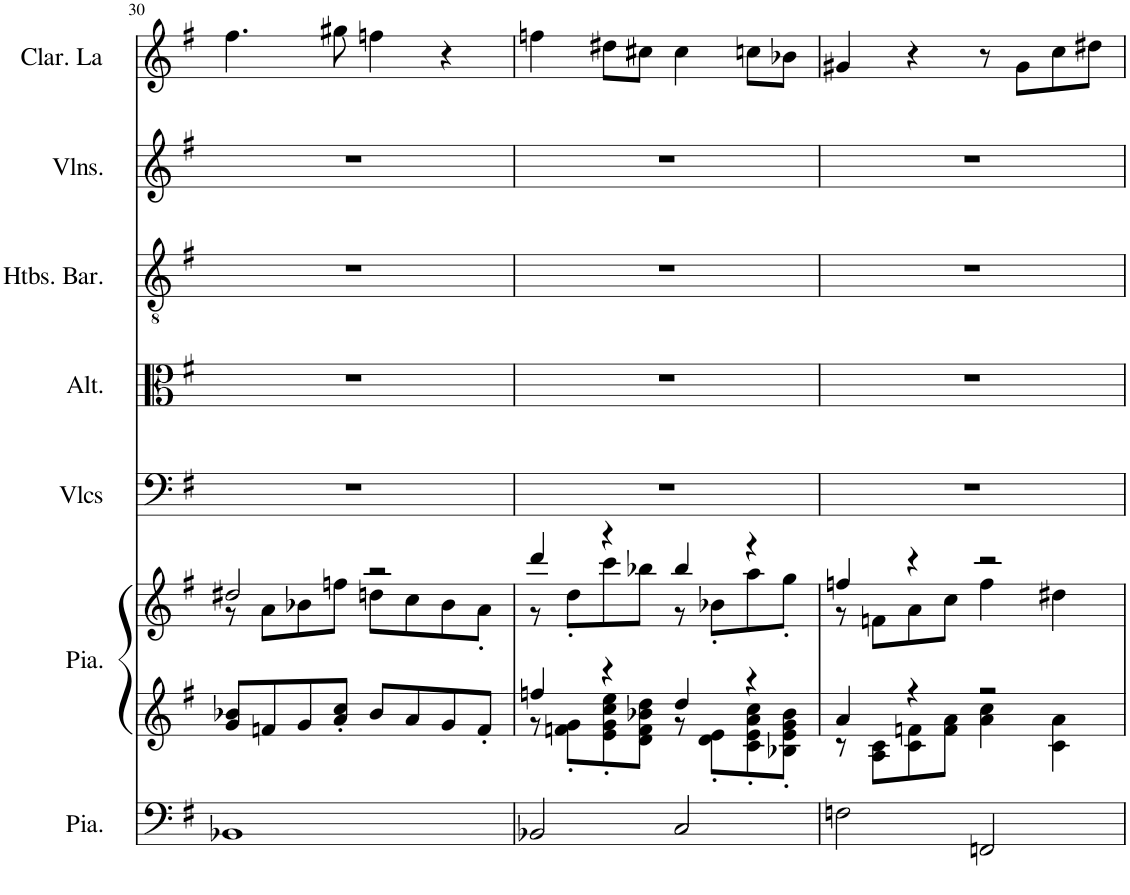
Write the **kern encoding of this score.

**kern	**kern	**kern	**kern	**kern	**kern	**kern	**kern
*part7	*part6	*part6	*part5	*part4	*part3	*part2	*part1
*staff8	*staff7	*staff6	*staff5	*staff4	*staff3	*staff2	*staff1
*I"Piano, Pedals	*I"Piano, Organ	*	*I"Violoncelles, Bass	*I"Altos, Tenor	*I"Hautbois Baryton, Alto	*I"Violons, Soprano	*I"Clarinette en La, Soprano solo
*I'Pia.	*I'Pia.	*	*I'Vlcs	*I'Alt.	*I'Htbs. Bar.	*I'Vlns.	*I'Clar. La
!!LO:PB:g=z
*clefF4	*clefG2	*clefG2	*clefF4	*clefC3	*clefGv2	*clefG2	*clefG2
*	*	*	*	*	*	*	*Trd2c3
*k[f#]	*k[f#]	*k[f#]	*k[f#]	*k[f#]	*k[f#]	*k[f#]	*k[f#]
*M4/4	*M4/4	*M4/4	*M4/4	*M4/4	*M4/4	*M4/4	*M4/4
=30	=30	=30	=30	=30	=30	=30	=30
*	*	*^	*	*	*	*	*
1BB-X	8g/ 8b-X/L	2dd#X/	8r	1r	1r	1r	1r	4.ff#\
.	8fn/	.	8a\L	.	.	.	.	.
.	8g/	.	8b-X\	.	.	.	.	.
.	8a/' 8cc/'J	.	8ffn\J	.	.	.	.	8gg#X\
.	8b-/L	2r	8ddn\L	.	.	.	.	4ffn\
.	8a/	.	8cc\	.	.	.	.	.
.	8g/	.	8b-\	.	.	.	.	4r
.	8f'/J	.	8a'\J	.	.	.	.	.
=31	=31	=31	=31	=31	=31	=31	=31	=31
*	*^	*	*	*	*	*	*	*
2BB-X/	4ffn/	8r	4ddd/	8r	1r	1r	1r	1r	4ffn\
.	.	8fn\' 8g\'L	.	8dd'\L	.	.	.	.	.
.	4r	8e\' 8g\' 8cc\' 8ee\'	4r	8ccc\	.	.	.	.	8dd#X\L
.	.	8d\ 8f\ 8b-X\ 8dd\J	.	8bb-X\J	.	.	.	.	8cc#X\J
2C/	4dd/	8r	4bb-/	8r	.	.	.	.	4cc#\
.	.	8d\' 8e\'L	.	8b-X'\L	.	.	.	.	.
.	4r	8c\' 8e\' 8a\' 8cc\'	4r	8aa\	.	.	.	.	8ccn\L
.	.	8B-X\' 8e\' 8g\' 8b-\'J	.	8gg'\J	.	.	.	.	8b-X\J
=32	=32	=32	=32	=32	=32	=32	=32	=32	=32
2Fn\	4a/	8r	4ffn/	8r	1r	1r	1r	1r	4g#X/
.	.	8A\ 8c\L	.	8fn\L	.	.	.	.	.
.	4r	8c\ 8fn\	4r	8a\	.	.	.	.	4r
.	.	8f\ 8a\J	.	8cc\J	.	.	.	.	.
2FFn/	2r	4a\ 4cc\	2r	4ff\	.	.	.	.	8r
.	.	.	.	.	.	.	.	.	8g#\L
.	.	4c\ 4a\	.	4dd#X\	.	.	.	.	8cc\
.	.	.	.	.	.	.	.	.	8dd#X\J
*	*v	*v	*	*	*	*	*	*	*
*	*	*v	*v	*	*	*	*	*
=	=	=	=	=	=	=	=
*-	*-	*-	*-	*-	*-	*-	*-
